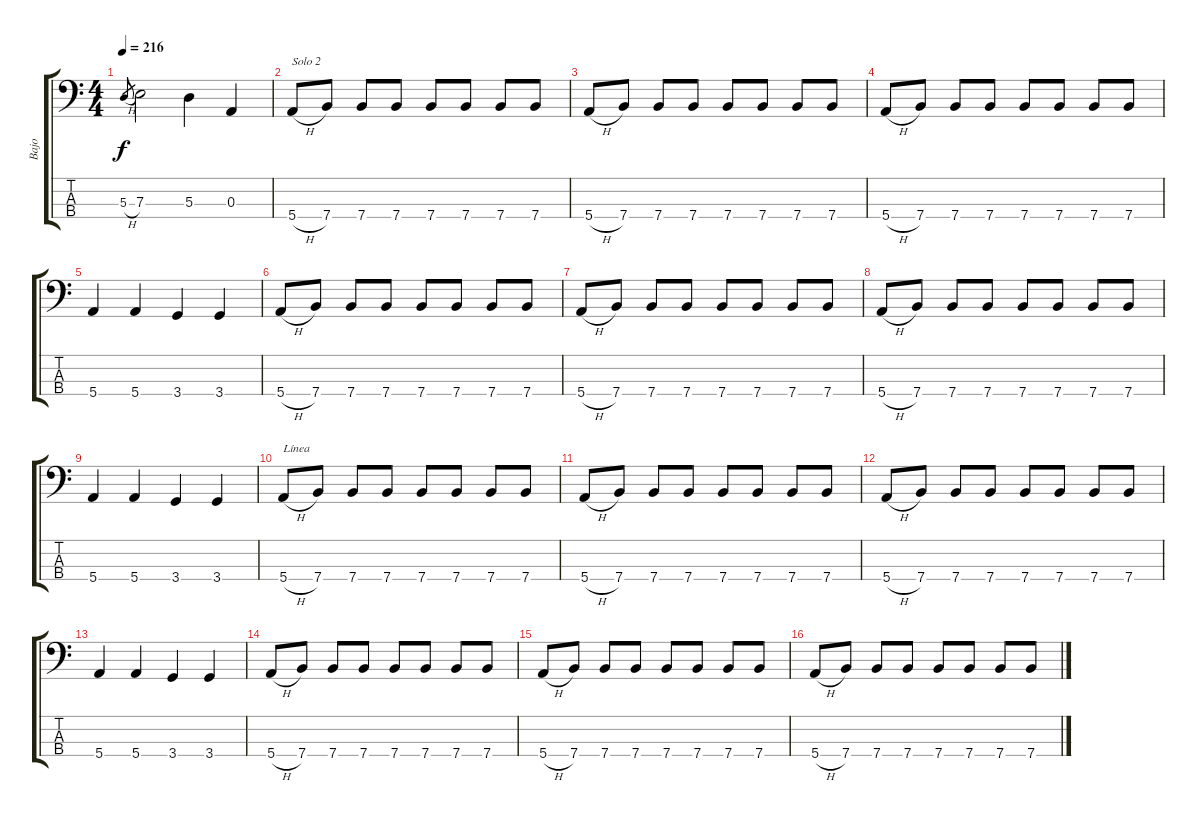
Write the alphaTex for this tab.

\track ("Bajo" "Bajo") {instrument electricbasspick}
\staff {score tabs}
\tuning (G2 D2 A1 E1) {hide}
\ts (4 4)
\tempo 216
\clef f4
\ks c
5.3{h}.8{gr dy f} 7.3.2 5.3.4 0.3.4 |
5.4{h}.8{txt "Solo 2"} 7.4.8 7.4.8 7.4.8 7.4.8 7.4.8 7.4.8 7.4.8 |
5.4{h}.8 7.4.8 7.4.8 7.4.8 7.4.8 7.4.8 7.4.8 7.4.8 |
5.4{h}.8 7.4.8 7.4.8 7.4.8 7.4.8 7.4.8 7.4.8 7.4.8 |
5.4.4 5.4.4 3.4.4 3.4.4 |
5.4{h}.8 7.4.8 7.4.8 7.4.8 7.4.8 7.4.8 7.4.8 7.4.8 |
5.4{h}.8 7.4.8 7.4.8 7.4.8 7.4.8 7.4.8 7.4.8 7.4.8 |
5.4{h}.8 7.4.8 7.4.8 7.4.8 7.4.8 7.4.8 7.4.8 7.4.8 |
5.4.4 5.4.4 3.4.4 3.4.4 |
5.4{h}.8{txt "Línea"} 7.4.8 7.4.8 7.4.8 7.4.8 7.4.8 7.4.8 7.4.8 |
5.4{h}.8 7.4.8 7.4.8 7.4.8 7.4.8 7.4.8 7.4.8 7.4.8 |
5.4{h}.8 7.4.8 7.4.8 7.4.8 7.4.8 7.4.8 7.4.8 7.4.8 |
5.4.4 5.4.4 3.4.4 3.4.4 |
5.4{h}.8 7.4.8 7.4.8 7.4.8 7.4.8 7.4.8 7.4.8 7.4.8 |
5.4{h}.8 7.4.8 7.4.8 7.4.8 7.4.8 7.4.8 7.4.8 7.4.8 |
5.4{h}.8 7.4.8 7.4.8 7.4.8 7.4.8 7.4.8 7.4.8 7.4.8
